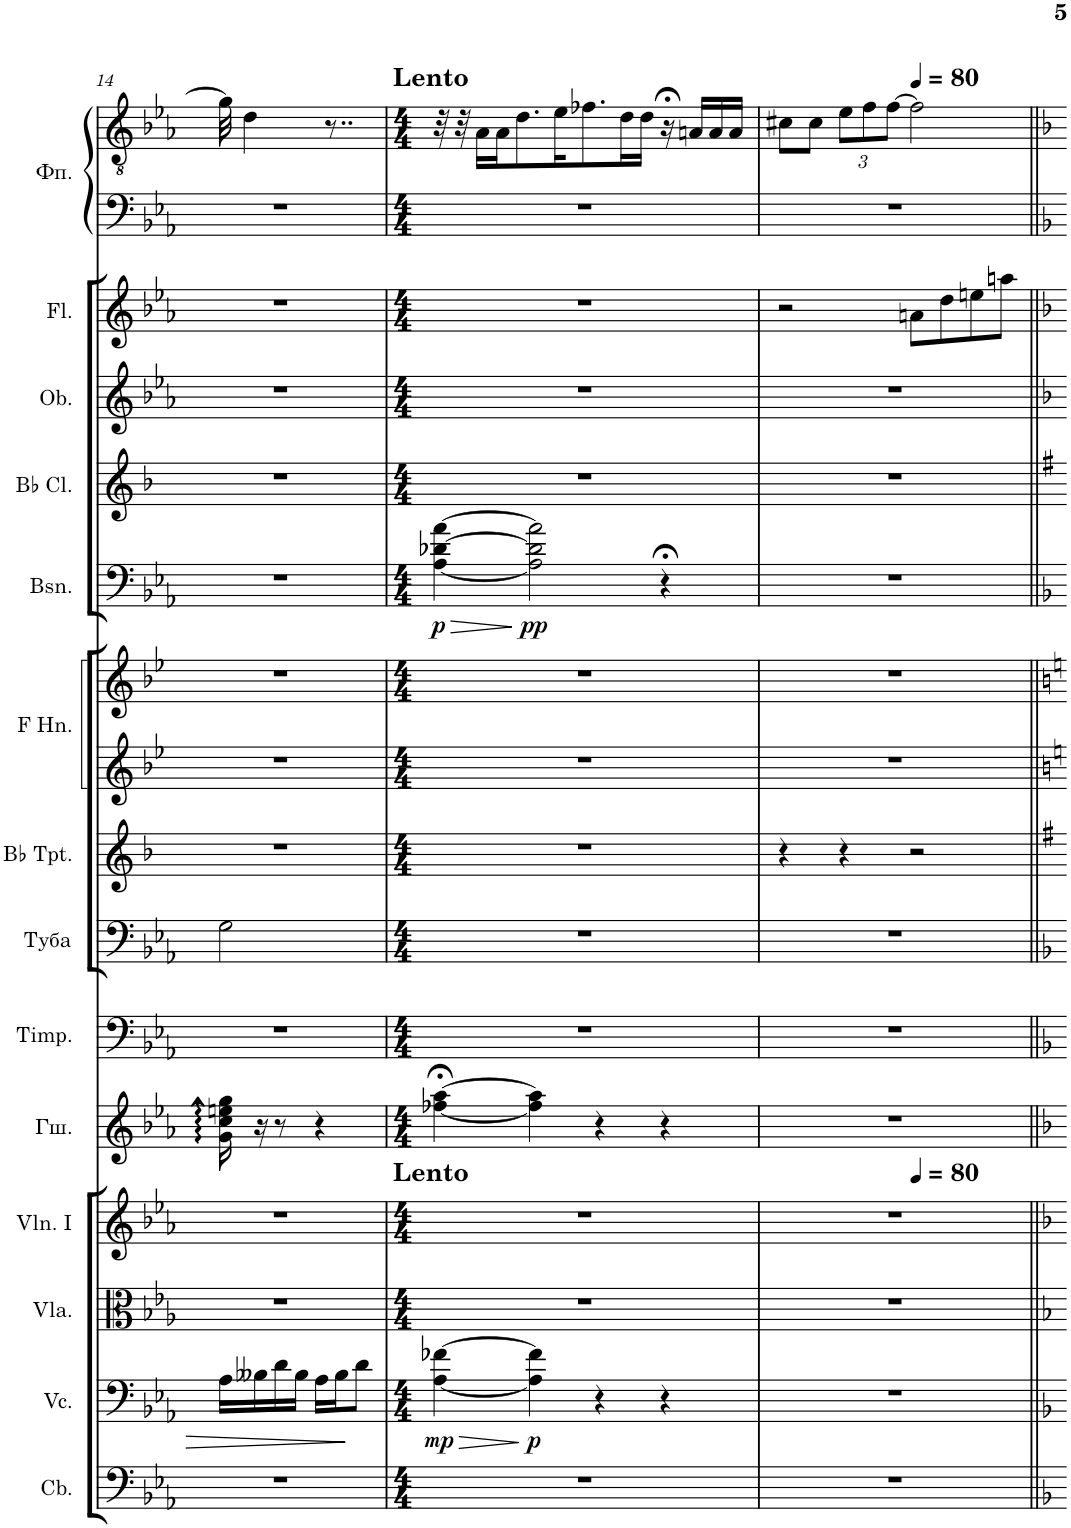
**kern	**kern	**dynam	**kern	**kern	**kern	**kern	**kern	**kern	**kern	**kern	**kern	**dynam	**kern	**kern	**kern	**kern	**kern
*part14	*part13	*part13	*part12	*part11	*part10	*part9	*part8	*part7	*part6	*part6	*part5	*part5	*part4	*part3	*part2	*part1	*part1
*staff16	*staff15	*staff15	*staff14	*staff13	*staff12	*staff11	*staff10	*staff9	*staff8	*staff7	*staff6	*staff6	*staff5	*staff4	*staff3	*staff2	*staff1
*I"Contrabasses	*I"Violoncellos	*	*I"Violas	*I"Violins I	*I"Глокеншпиль	*I"Timpani	*I"Туба	*I"Trumpets in Bb	*I"Horns in F	*	*I"Bassoons	*	*I"Clarinets in Bb	*I"Oboes	*I"Flutes	*I"Фортепиано	*
*I'Cb.	*I'Vc.	*	*I'Vla.	*I'Vln. I	*	*I'Timp.	*	*	*	*	*I'Bsn.	*	*	*I'Ob.	*I'Fl.	*	*
!!LO:PB:g=z
*clefF4	*clefF4	*	*clefC3	*clefG2	*clefG2	*clefF4	*clefF4	*clefG2	*clefG2	*clefG2	*clefF4	*	*clefG2	*clefG2	*clefG2	*clefF4	*clefGv2
*Trd7c12	*	*	*	*	*Trd-14c-24	*	*	*Trd1c2	*Trd4c7	*Trd4c7	*	*	*Trd1c2	*	*	*	*
*k[b-e-a-]	*k[b-e-a-]	*	*k[b-e-a-]	*k[b-e-a-]	*k[b-e-a-]	*k[b-e-a-]	*k[b-e-a-]	*k[b-]	*k[b-e-]	*k[b-e-]	*k[b-e-a-]	*	*k[b-]	*k[b-e-a-]	*k[b-e-a-]	*k[b-e-a-]	*k[b-e-a-]
*M2/4	*M2/4	*	*M2/4	*M2/4	*M2/4	*M2/4	*M2/4	*M2/4	*M2/4	*M2/4	*M2/4	*	*M2/4	*M2/4	*M2/4	*M2/4	*M2/4
=14	=14	=14	=14	=14	=14	=14	=14	=14	=14	=14	=14	=14	=14	=14	=14	=14	=14
2r	16A-\LL	.	2r	2r	16g\ 16cc\ 16een\ 16gg\	2r	2G\	2r	2r	2r	2r	.	2r	2r	2r	2r	32g\]
.	.	.	.	.	.	.	.	.	.	.	.	.	.	.	.	.	4d\
.	16B--X\	.	.	.	16r	.	.	.	.	.	.	.	.	.	.	.	.
.	16d\	.	.	.	8r	.	.	.	.	.	.	.	.	.	.	.	.
.	16B--\JJ	.	.	.	.	.	.	.	.	.	.	.	.	.	.	.	.
.	16A-\LL	.	.	.	4r	.	.	.	.	.	.	.	.	.	.	.	.
.	.	.	.	.	.	.	.	.	.	.	.	.	.	.	.	.	8..r
.	16B--\J	.	.	.	.	.	.	.	.	.	.	.	.	.	.	.	.
.	8d\J	.	.	.	.	.	.	.	.	.	.	.	.	.	.	.	.
=15	=15	=15	=15	=15	=15	=15	=15	=15	=15	=15	=15	=15	=15	=15	=15	=15	=15
*M4/4	*M4/4	*	*M4/4	*M4/4	*M4/4	*M4/4	*M4/4	*M4/4	*M4/4	*M4/4	*M4/4	*	*M4/4	*M4/4	*M4/4	*M4/4	*M4/4
!	!	!	!	!	!	!	!	!	!	!	!	!	!	!	!	!	!LO:TX:a:B:t=Lento
!	!	!	!	!LO:TX:a:B:t=Lento	!	!	!	!	!	!	!	!	!	!	!	!	!
!	!	!LO:HP:b	!	!	!	!	!	!	!	!	!	!LO:HP:b	!	!	!	!	!
!	!	!LO:DY:n=1:b	!	!	!	!	!	!	!	!	!	!LO:DY:n=1:b	!	!	!	!	!
1r	[4A-\ [4f-X\	> mp	1r	1r	[4ff-X\;< [4aa-\;<	1r	1r	1r	1r	1r	[4A-\ [4d-X\ [4a-\	> p	1r	1r	1r	1r	32r
.	.	.	.	.	.	.	.	.	.	.	.	.	.	.	.	.	32r
.	.	.	.	.	.	.	.	.	.	.	.	.	.	.	.	.	16A-\LL
.	.	.	.	.	.	.	.	.	.	.	.	.	.	.	.	.	16A-\J
.	.	.	.	.	.	.	.	.	.	.	.	.	.	.	.	.	8.d\
!	!	!LO:DY:n=2:b	!	!	!	!	!	!	!	!	!	!LO:DY:n=2:b	!	!	!	!	!
.	4A-\] 4f-\]	] p	.	.	4ff-\] 4aa-\]	.	.	.	.	.	2A-\] 2d-\] 2a-\]	] pp	.	.	.	.	.
.	.	.	.	.	.	.	.	.	.	.	.	.	.	.	.	.	16e-\K
.	.	.	.	.	.	.	.	.	.	.	.	.	.	.	.	.	8.f-X\
.	4r	.	.	.	4r	.	.	.	.	.	.	.	.	.	.	.	.
.	.	.	.	.	.	.	.	.	.	.	.	.	.	.	.	.	16d\L
.	.	.	.	.	.	.	.	.	.	.	.	.	.	.	.	.	16d\JJ
.	4r	.	.	.	4r	.	.	.	.	.	4r;<	.	.	.	.	.	16r;<
.	.	.	.	.	.	.	.	.	.	.	.	.	.	.	.	.	16An/LL
.	.	.	.	.	.	.	.	.	.	.	.	.	.	.	.	.	16A/
.	.	.	.	.	.	.	.	.	.	.	.	.	.	.	.	.	16A/JJ
=16	=16	=16	=16	=16	=16	=16	=16	=16	=16	=16	=16	=16	=16	=16	=16	=16	=16
*	*	*	*	*^	*	*	*	*	*	*	*	*	*	*	*	*	*
1r	1r	.	1r	1r	2ryy	1r	1r	1r	4r	1r	1r	1r	.	1r	1r	2r	1r	8c#X\L
.	.	.	.	.	.	.	.	.	.	.	.	.	.	.	.	.	.	8c#\J
*	*	*	*	*	*	*	*	*	*	*	*	*	*	*	*	*	*	*Xbrackettup
.	.	.	.	.	.	.	.	.	4r	.	.	.	.	.	.	.	.	12e-\L
.	.	.	.	.	.	.	.	.	.	.	.	.	.	.	.	.	.	12f\
.	.	.	.	.	.	.	.	.	.	.	.	.	.	.	.	.	.	[12f\J
*	*	*	*	*MM80	*	*	*	*	*	*	*	*	*	*	*	*	*	*MM80
.	.	.	.	.	2ryy	.	.	.	2r	.	.	.	.	.	.	8an\L	.	2f\]
.	.	.	.	.	.	.	.	.	.	.	.	.	.	.	.	8dd\	.	.
.	.	.	.	.	.	.	.	.	.	.	.	.	.	.	.	8een\	.	.
.	.	.	.	.	.	.	.	.	.	.	.	.	.	.	.	8aan\J	.	.
*	*	*	*	*v	*v	*	*	*	*	*	*	*	*	*	*	*	*	*
=||	=||	=||	=||	=||	=||	=||	=||	=||	=||	=||	=||	=||	=||	=||	=||	=||	=||
*-	*-	*-	*-	*-	*-	*-	*-	*-	*-	*-	*-	*-	*-	*-	*-	*-	*-
